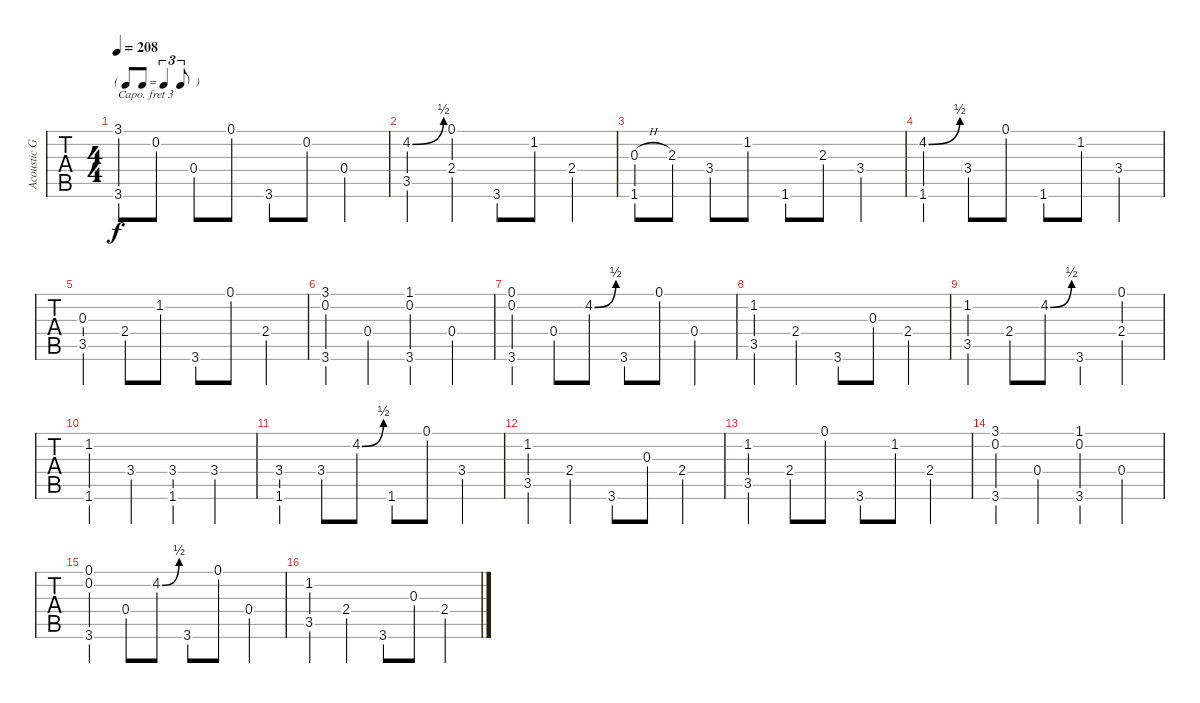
\track ("Acoustic Guitar" "Acoustic G") {instrument acousticguitarnylon}
\staff {tabs}
\capo 3
\tuning (E4 B3 G3 D3 A2 E2) {hide}
\ts (4 4)
\tf triplet8th
\tempo 208
\clef g2
\ks c
(3.1 3.6).8{dy f} 0.2.8 0.4.8 0.1.8 3.6.8 0.2.8 0.4.4 |
(4.2{be (bend 0 0 60 2)} 3.5).4 (0.1 2.4).4 3.6.8 1.2.8 2.4.4 |
(0.3{h} 1.6).8 2.3.8 3.4.8 1.2.8 1.6.8 2.3.8 3.4.4 |
(4.2{be (bend 0 0 60 2)} 1.6).4 3.4.8 0.1.8 1.6.8 1.2.8 3.4.4 |
(0.3 3.5).4 2.4.8 1.2.8 3.6.8 0.1.8 2.4.4 |
(3.1 0.2 3.6).4 0.4.4 (1.1 0.2 3.6).4 0.4.4 |
(0.1 0.2 3.6).4 0.4.8 4.2{be (bend 0 0 60 2)}.8 3.6.8 0.1.8 0.4.4 |
(1.2 3.5).4 2.4.4 3.6.8 0.3.8 2.4.4 |
(1.2 3.5).4 2.4.8 4.2{be (bend 0 0 60 2)}.8 3.6.4 (0.1 2.4).4 |
(1.2 1.6).4 3.4.4 (3.4 1.6).4 3.4.4 |
(3.4 1.6).4 3.4.8 4.2{be (bend 0 0 60 2)}.8 1.6.8 0.1.8 3.4.4 |
(1.2 3.5).4 2.4.4 3.6.8 0.3.8 2.4.4 |
(1.2 3.5).4 2.4.8 0.1.8 3.6.8 1.2.8 2.4.4 |
(3.1 0.2 3.6).4 0.4.4 (1.1 0.2 3.6).4 0.4.4 |
(0.1 0.2 3.6).4 0.4.8 4.2{be (bend 0 0 60 2)}.8 3.6.8 0.1.8 0.4.4 |
(1.2 3.5).4 2.4.4 3.6.8 0.3.8 2.4.4
